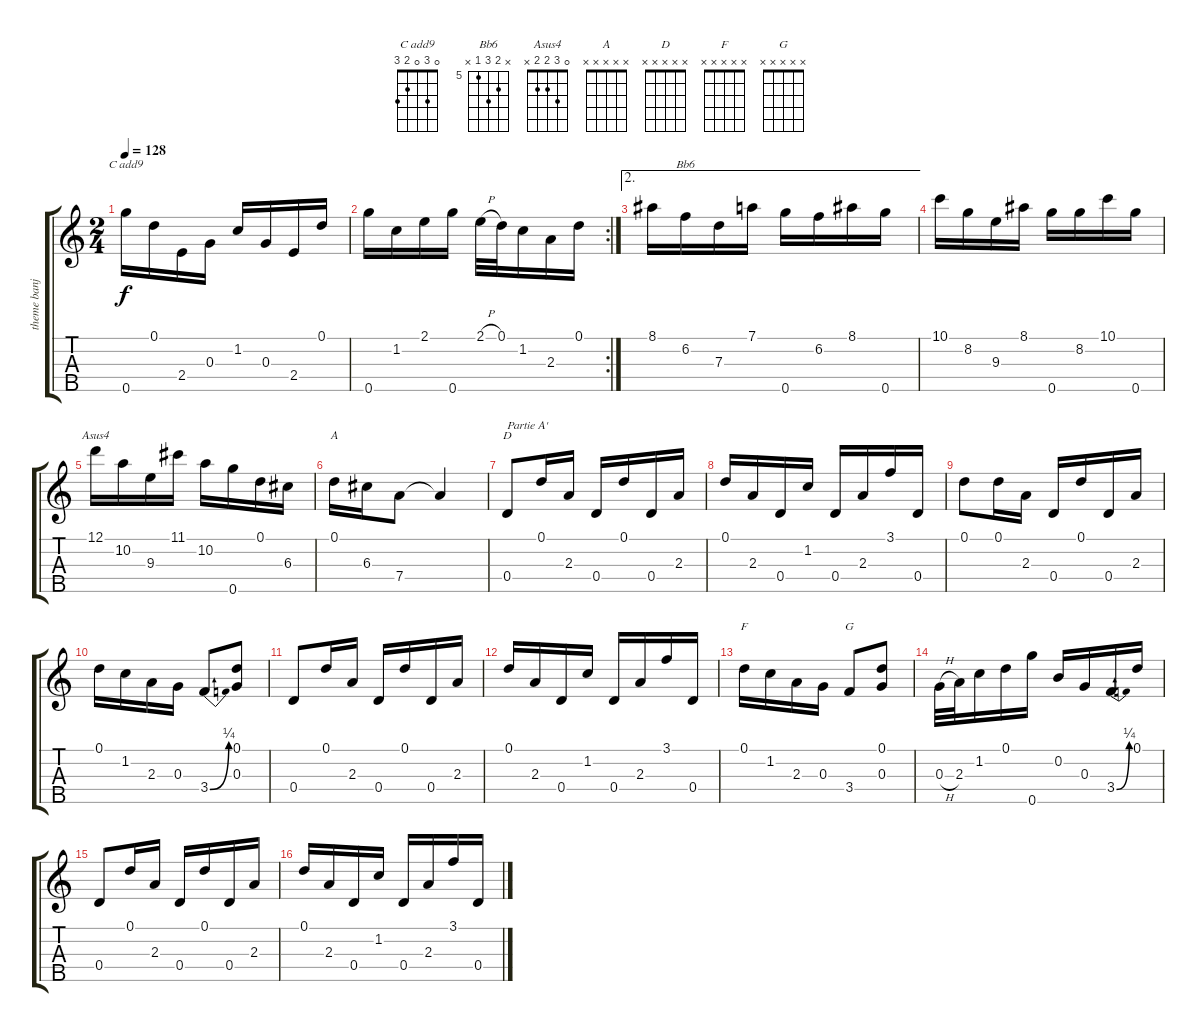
\track ("theme banjo" "theme banj") {instrument banjo}
\staff {score tabs}
\tuning (D4 B3 G3 D3 G4) {hide}
\displaytranspose 12
\chord ("C add9" 0 3 0 2 3)
\chord ("Bb6" x 6 7 5 x) {firstfret 5}
\chord ("Asus4" 0 3 2 2 x)
\chord ("A" x x x x x)
\chord ("D" x x x x x)
\chord ("F" x x x x x)
\chord ("G" x x x x x)
\ts (2 4)
\tempo 128
\clef g2
\ks c
0.5.16{ch "C add9" dy f} 0.1.16 2.4.16 0.3.16 1.2.16 0.3.16 2.4.16 0.1.16 |
\rc 2
0.5.16 1.2.16 2.1.16 0.5.16 2.1{h}.32 0.1.32 1.2.16 2.3.16 0.1.16 |
\ae 2
8.1.16 6.2.16{ch "Bb6"} 7.3.16 7.1.16 0.5.16 6.2.16 8.1.16 0.5.16 |
10.1.16 8.2.16 9.3.16 8.1.16 0.5.16 8.2.16 10.1.16 0.5.16 |
12.1.16{ch "Asus4"} 10.2.16 9.3.16 11.1.16 10.2.16 0.5.16 0.1.16 6.3.16 |
0.1.16{ch "A"} 6.3.16 7.4.8 7.4{t}.4 |
0.4.8{ch "D" txt "Partie A'"} 0.1.16 2.3.16 0.4.16 0.1.16 0.4.16 2.3.16 |
0.1.16 2.3.16 0.4.16 1.2.16 0.4.16 2.3.16 3.1.16 0.4.16 |
0.1.8 0.1.16 2.3.16 0.4.16 0.1.16 0.4.16 2.3.16 |
0.1.16 1.2.16 2.3.16 0.3.16 3.4{be (bend 0 0 60 1)}.8 (0.1 0.3).8 |
0.4.8 0.1.16 2.3.16 0.4.16 0.1.16 0.4.16 2.3.16 |
0.1.16 2.3.16 0.4.16 1.2.16 0.4.16 2.3.16 3.1.16 0.4.16 |
0.1.16{ch "F"} 1.2.16 2.3.16 0.3.16 3.4.8{ch "G"} (0.1 0.3).8 |
0.3{h}.32 2.3.32 1.2.16 0.1.16 0.5.16 0.2.16 0.3.16 3.4{be (bend 0 0 60 1)}.16 0.1.16 |
0.4.8 0.1.16 2.3.16 0.4.16 0.1.16 0.4.16 2.3.16 |
0.1.16 2.3.16 0.4.16 1.2.16 0.4.16 2.3.16 3.1.16 0.4.16
